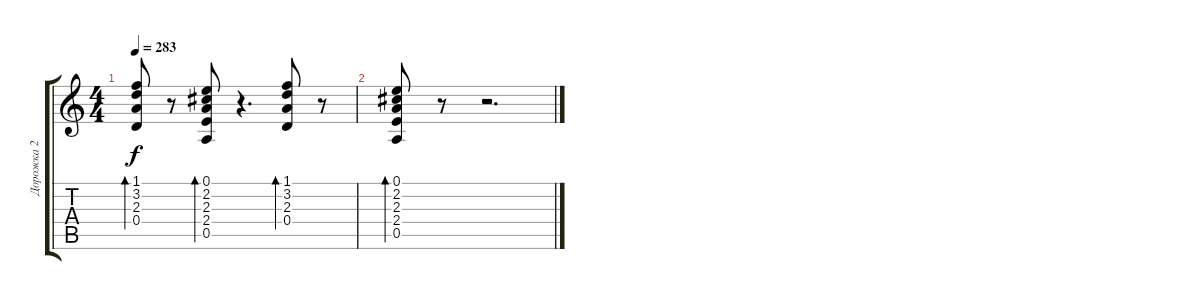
\track ("Дорожка 2" "Дорожка 2") {instrument acousticguitarsteel}
\staff {score tabs}
\tuning (E4 B3 G3 D3 A2 E2) {hide}
\ts (4 4)
\tempo 283
\clef g2
\ks c
(1.1 3.2 2.3 0.4).8{bd 60 dy f} r.8 (0.1 2.2 2.3 2.4 0.5).8{bd 60} r.4{d} (1.1 3.2 2.3 0.4).8{bd 60} r.8 |
(0.1 2.2 2.3 2.4 0.5).8{bd 60} r.8 r.2{d}
